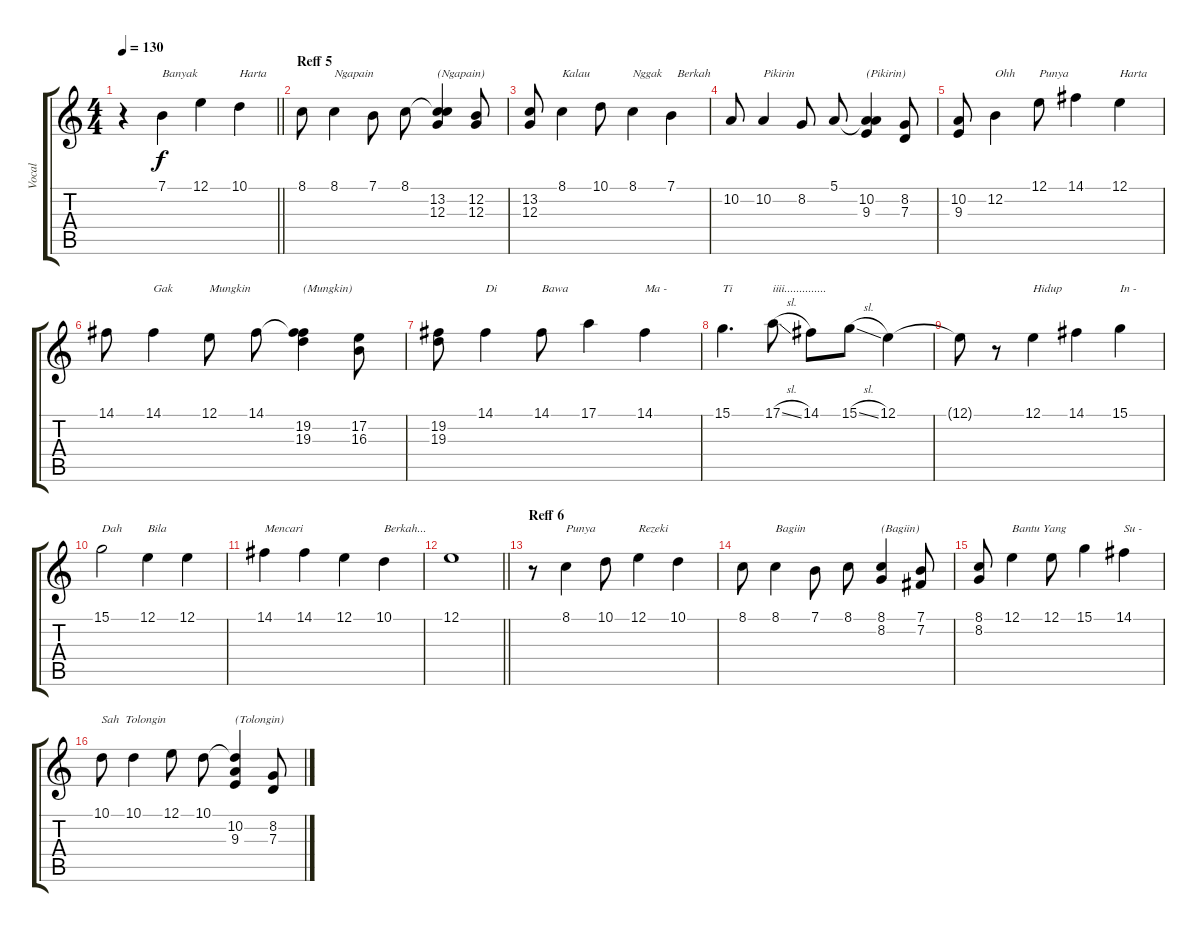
\track ("Vocal" "Vocal") {instrument lead1square}
\staff {score tabs}
\tuning (E4 B3 G3 D3 A2 E2) {hide}
\ts (4 4)
\tempo 130
\clef g2
\barLineRight lightlight
\ks c
r.4{dy f} 7.1.4{txt "Banyak"} 12.1.4 10.1.4{txt "Harta"} |
\section ("" "Reff 5")
8.1.8 8.1.4{txt "Ngapain"} 7.1.8 8.1.8 (8.1{t} 13.2 12.3).4{txt "(Ngapain)"} (12.2 12.3).8 |
(13.2 12.3).8 8.1.4{txt "Kalau"} 10.1.8 8.1.4{txt "Nggak"} 7.1.4{txt "  Berkah"} |
10.2.8 10.2.4{txt "Pikirin"} 8.2.8 5.1.8 (5.1{t} 10.2 9.3).4{txt "(Pikirin)"} (8.2 7.3).8 |
(10.2 9.3).8 12.2.4{txt "Ohh"} 12.1.8{txt "Punya"} 14.1.4 12.1.4{txt "Harta"} |
14.1.8 14.1.4{txt "Gak"} 12.1.8{txt "Mungkin"} 14.1.8 (14.1{t} 19.2 19.3).4{txt "(Mungkin)"} (17.2 16.3).8 |
(19.2 19.3).8 14.1.4{txt "Di"} 14.1.8{txt "Bawa"} 17.1.4 14.1.4{txt "Ma -"} |
15.1.4{d txt "Ti"} 17.1{sl}.8{txt "iiii.............."} 14.1.8 15.1{sl}.8 12.1.4 |
12.1{t}.8 r.8 12.1.4{txt "Hidup"} 14.1.4 15.1.4{txt "In -"} |
15.1.2{txt "Dah"} 12.1.4{txt "Bila"} 12.1.4 |
14.1.4{txt "Mencari"} 14.1.4 12.1.4 10.1.4{txt "Berkah..."} |
\barLineRight lightlight
12.1.1 |
\section ("" "Reff 6")
r.8 8.1.4{txt "Punya"} 10.1.8 12.1.4{txt "Rezeki"} 10.1.4 |
8.1.8 8.1.4{txt "Bagiin"} 7.1.8 8.1.8 (8.1 8.2).4{txt "(Bagiin)"} (7.1 7.2).8 |
(8.1 8.2).8 12.1.4{txt "Bantu Yang "} 12.1.8 15.1.4 14.1.4{txt "Su -"} |
10.1.8{txt "Sah  Tolongin "} 10.1.4 12.1.8 10.1.8 (10.1{t} 10.2 9.3).4{txt "(Tolongin)"} (8.2 7.3).8
